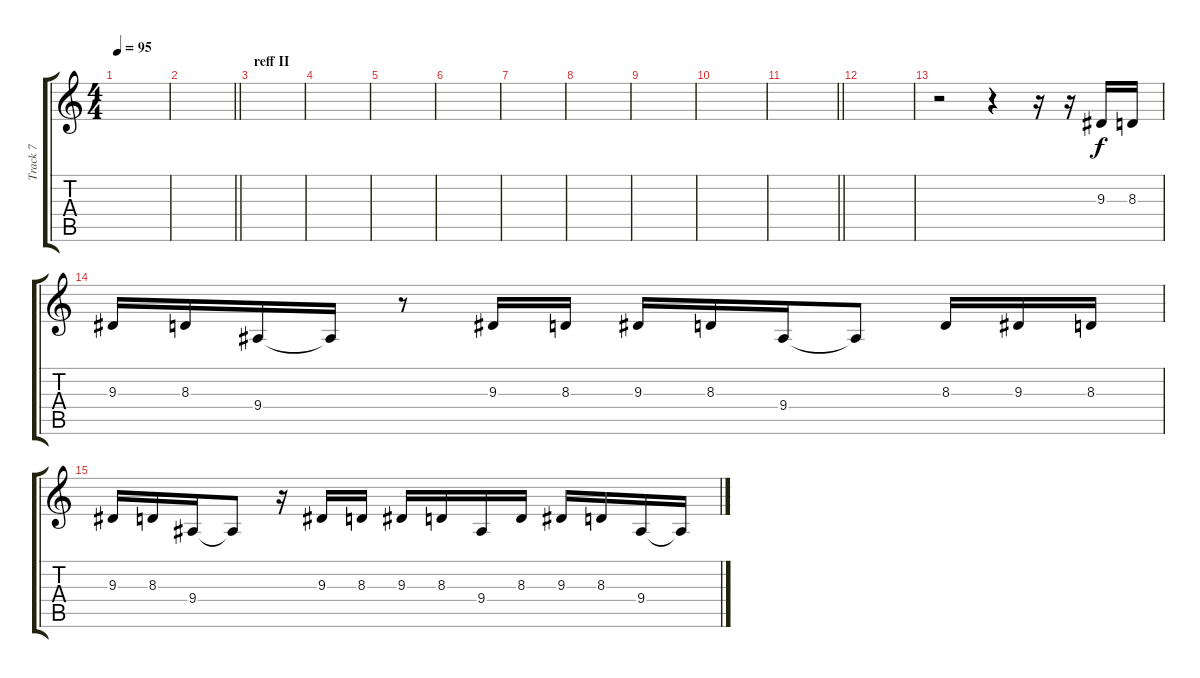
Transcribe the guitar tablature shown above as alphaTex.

\track ("Track 7" "Track 7") {instrument acousticgrandpiano}
\staff {score tabs}
\tuning (Eb4 Bb3 Gb3 Db3 Ab2 Eb2) {hide}
\ts (4 4)
\tempo 95
\clef g2
\ks c
|
\barLineRight lightlight
|
\section ("" "reff II")
|
|
|
|
|
|
|
|
\barLineRight lightlight
|
\section ("" "")
|
r.2{instrument viola} r.4 r.16 r.16 9.3.16 8.3.16 |
9.3.16 8.3.16 9.4.16 9.4{t}.16 r.8 9.3.16 8.3.16 9.3.16 8.3.16 9.4.16 9.4{t}.8 8.3.16 9.3.16 8.3.16 |
9.3.16 8.3.16 9.4.16 9.4{t}.8 r.16 9.3.16 8.3.16 9.3.16 8.3.16 9.4.16 8.3.16 9.3.16 8.3.16 9.4.16 9.4{t}.16
